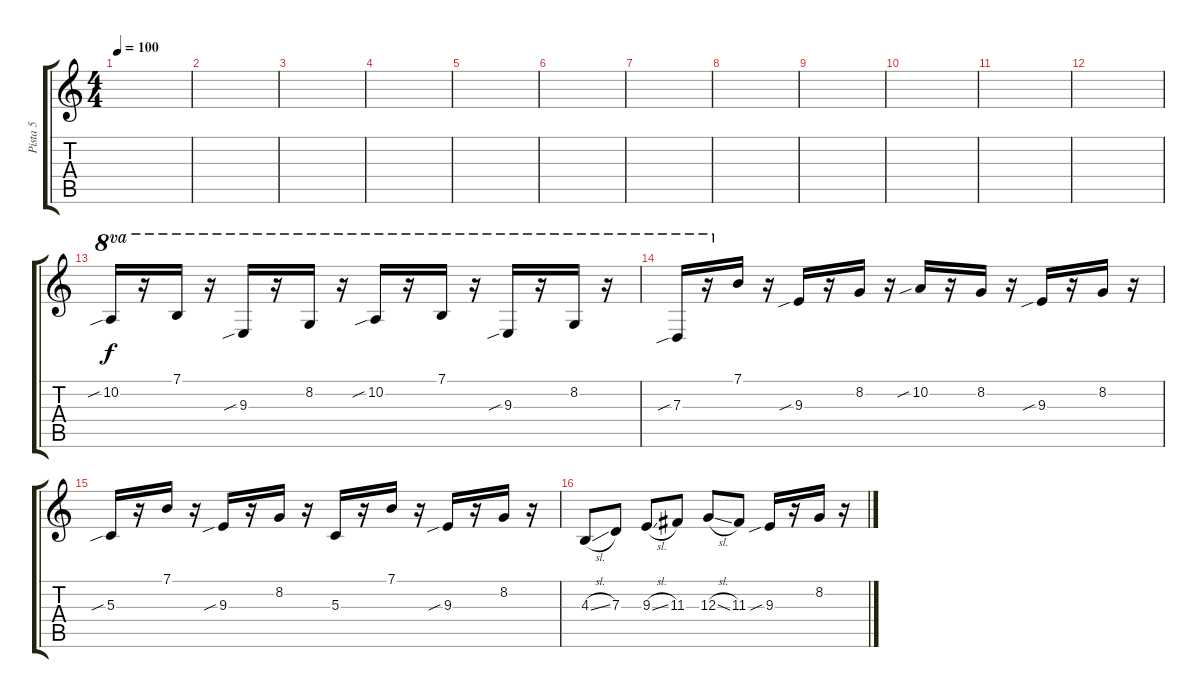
\track ("Pista 5" "Pista 5") {instrument vibraphone}
\staff {score tabs}
\tuning (E4 B3 G3 D3 A2 E2) {hide}
\ts (4 4)
\tempo 100
\clef g2
\ks c
|
|
|
|
|
|
|
|
|
|
|
|
10.2{sib}.16{ot 8va} r.16{ot 8va} 7.1.16{ot 8va} r.16{ot 8va} 9.3{sib}.16{ot 8va} r.16{ot 8va} 8.2.16{ot 8va} r.16{ot 8va} 10.2{sib}.16{ot 8va} r.16{ot 8va} 7.1.16{ot 8va} r.16{ot 8va} 9.3{sib}.16{ot 8va} r.16{ot 8va} 8.2.16{ot 8va} r.16{ot 8va} |
7.3{sib}.16{ot 8va} r.16{ot 8va} 7.1.16 r.16 9.3{sib}.16 r.16 8.2.16 r.16 10.2{sib}.16 r.16 8.2.16 r.16 9.3{sib}.16 r.16 8.2.16 r.16 |
5.3{sib}.16 r.16 7.1.16 r.16 9.3{sib}.16 r.16 8.2.16 r.16 5.3.16 r.16 7.1.16 r.16 9.3{sib}.16 r.16 8.2.16 r.16 |
4.3{sl}.8 7.3.8 9.3{sl}.8 11.3.8 12.3{sl}.8 11.3.8 9.3{sib}.16 r.16 8.2.16 r.16
